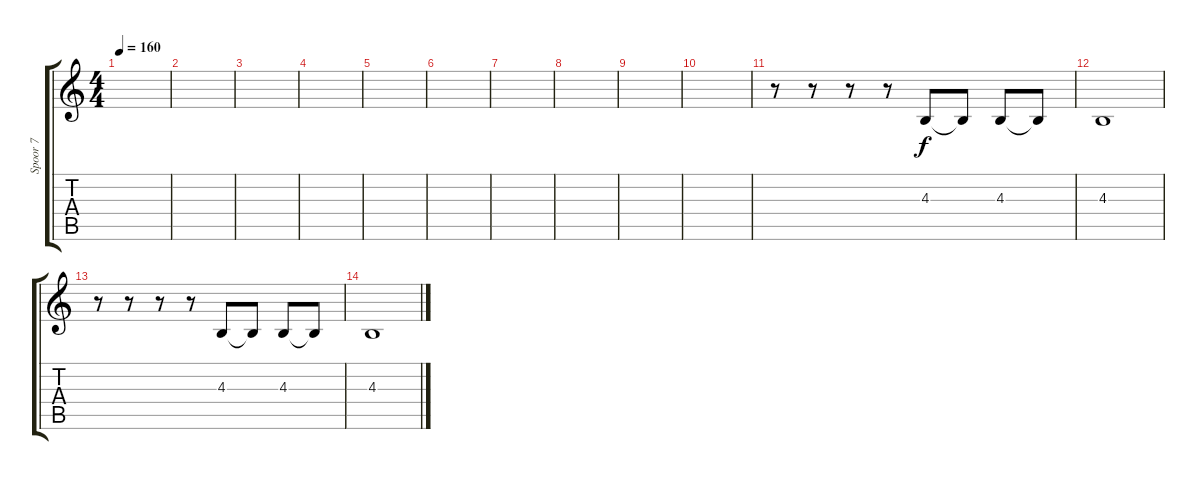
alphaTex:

\track ("Spoor 7" "Spoor 7") {instrument altosax}
\staff {score tabs}
\tuning (E4 B3 G3 D3 A2 E2) {hide}
\ts (4 4)
\tempo 160
\clef g2
\ks c
|
|
|
|
|
|
|
|
|
|
r.8 r.8 r.8 r.8 4.3.8 4.3{t}.8 4.3.8 4.3{t}.8 |
4.3.1 |
r.8 r.8 r.8 r.8 4.3.8 4.3{t}.8 4.3.8 4.3{t}.8 |
4.3.1
